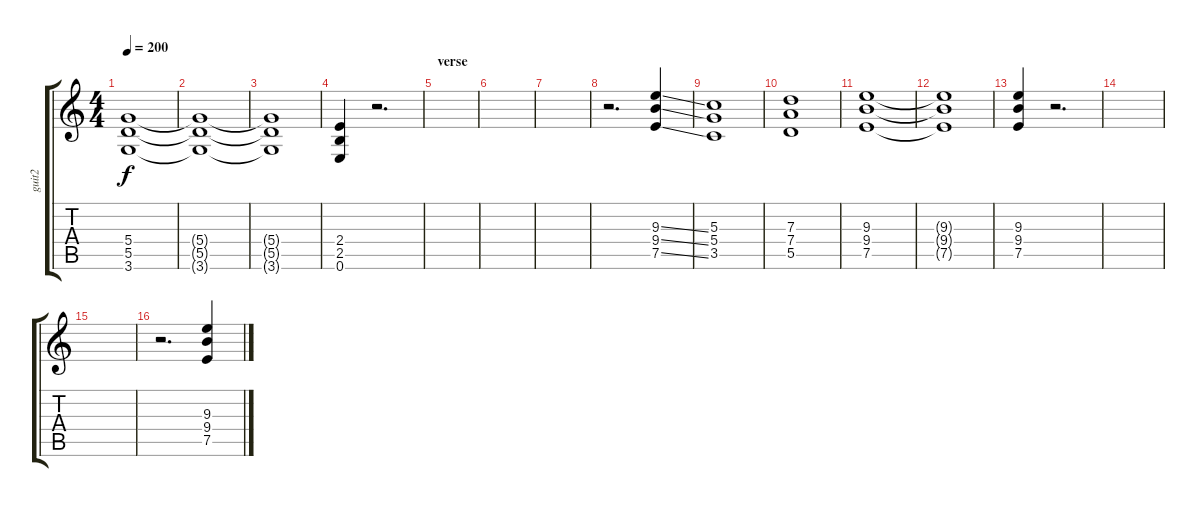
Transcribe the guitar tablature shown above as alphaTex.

\track ("guit2" "guit2") {instrument distortionguitar}
\staff {score tabs}
\tuning (E4 B3 G3 D3 A2 E2) {hide}
\ts (4 4)
\tempo 200
\clef g2
\ks c
(5.4 5.5 3.6).1{dy f} |
(5.4{t} 5.5{t} 3.6{t}).1 |
(5.4{t} 5.5{t} 3.6{t}).1 |
(2.4 2.5 0.6).4 r.2{d} |
\section ("" "verse")
|
|
|
r.2{d} (9.3{ss} 9.4{ss} 7.5{ss}).4 |
(5.3 5.4 3.5).1 |
(7.3 7.4 5.5).1 |
(9.3 9.4 7.5).1 |
(9.3{t} 9.4{t} 7.5{t}).1 |
(9.3 9.4 7.5).4 r.2{d} |
|
|
r.2{d} (9.3{ss} 9.4{ss} 7.5{ss}).4
